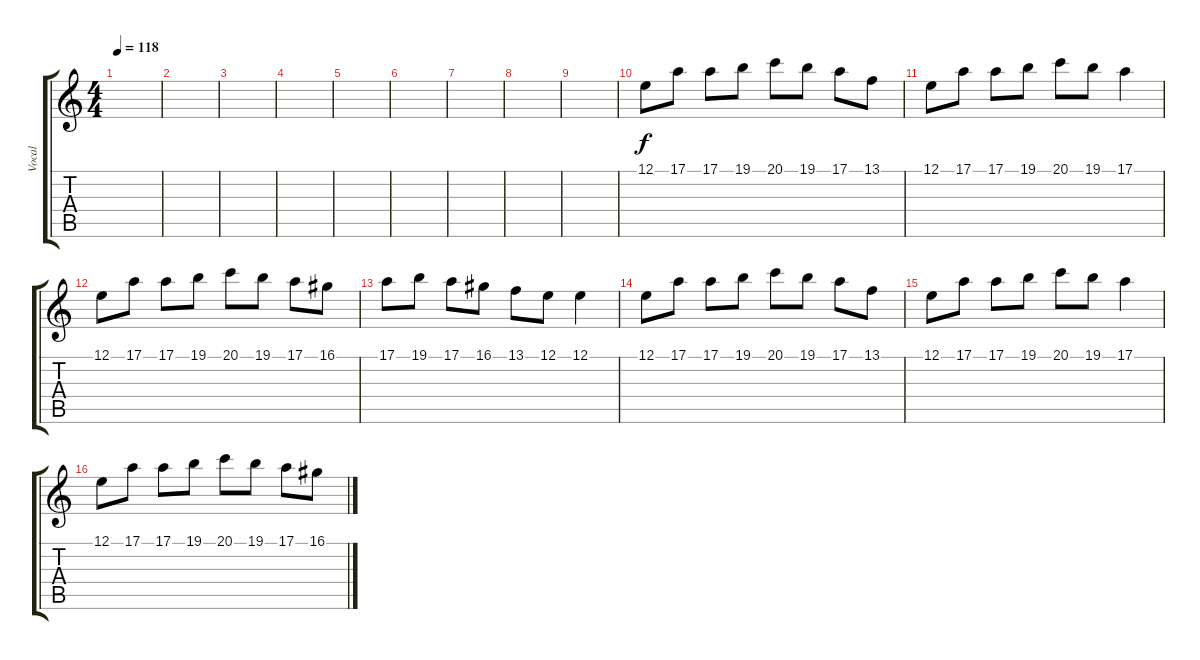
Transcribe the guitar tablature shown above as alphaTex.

\track ("Vocal" "Vocal") {instrument brasssection}
\staff {score tabs}
\tuning (E4 B3 G3 D3 A2 E2) {hide}
\ts (4 4)
\tempo 118
\clef g2
\ks c
|
|
|
|
|
|
|
|
|
12.1.8 17.1.8 17.1.8 19.1.8 20.1.8 19.1.8 17.1.8 13.1.8 |
12.1.8 17.1.8 17.1.8 19.1.8 20.1.8 19.1.8 17.1.4 |
12.1.8 17.1.8 17.1.8 19.1.8 20.1.8 19.1.8 17.1.8 16.1.8 |
17.1.8 19.1.8 17.1.8 16.1.8 13.1.8 12.1.8 12.1.4 |
12.1.8 17.1.8 17.1.8 19.1.8 20.1.8 19.1.8 17.1.8 13.1.8 |
12.1.8 17.1.8 17.1.8 19.1.8 20.1.8 19.1.8 17.1.4 |
12.1.8 17.1.8 17.1.8 19.1.8 20.1.8 19.1.8 17.1.8 16.1.8
